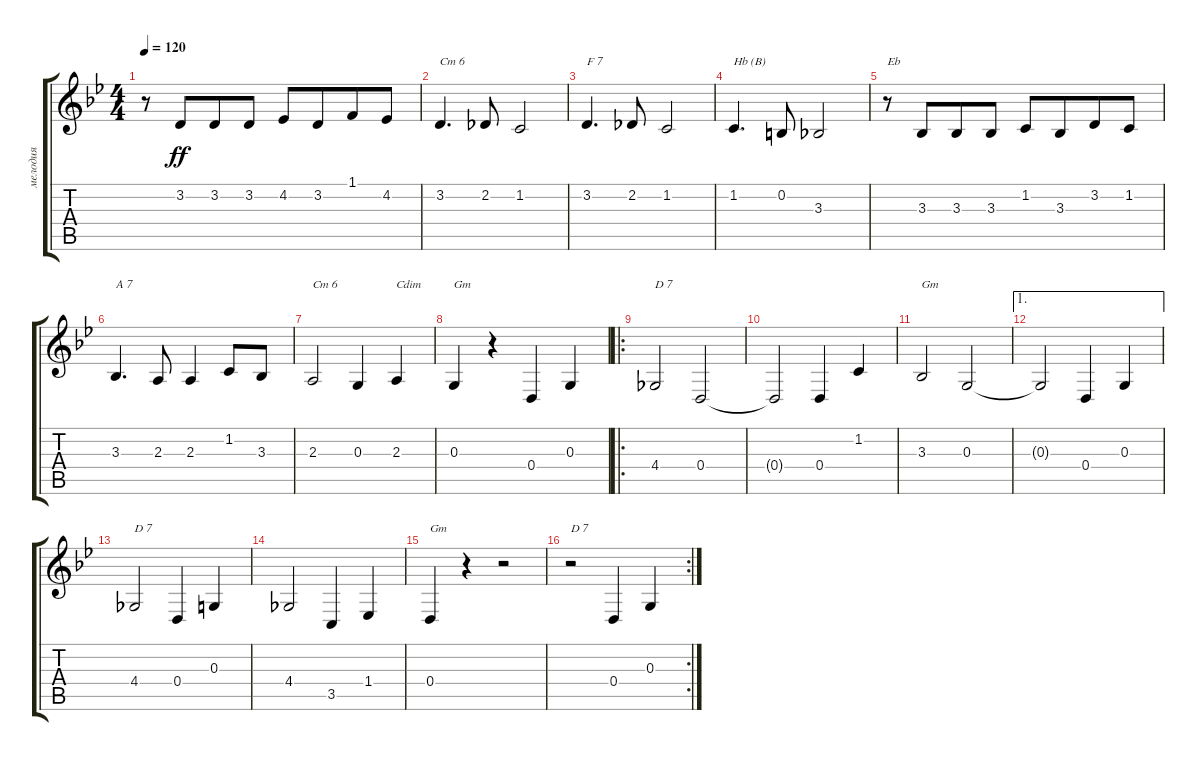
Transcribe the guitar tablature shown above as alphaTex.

\track ("мелодия" "мелодия") {instrument accordion}
\staff {score tabs}
\tuning (E4 B3 G3 D3 A2 E2) {hide}
\ts (4 4)
\tempo 120
\clef g2
\ks gminor
r.8{dy ff} 3.2.8{beam merge} 3.2.8 3.2.8 4.2.8 3.2.8{beam merge} 1.1.8 4.2.8 |
3.2.4{d txt "Cm 6"} 2.2.8 1.2.2 |
3.2.4{d txt "F 7"} 2.2.8 1.2.2 |
1.2.4{d txt "Hb (B)"} 0.2.8 3.3.2 |
r.8{txt "Eb"} 3.3.8{beam merge} 3.3.8 3.3.8 1.2.8 3.3.8{beam merge} 3.2.8 1.2.8 |
3.3.4{d txt "A 7"} 2.3.8 2.3.4 1.2.8 3.3.8 |
2.3.2{txt "Cm 6"} 0.3.4 2.3.4{txt "Cdim"} |
0.3.4{txt "Gm"} r.4 0.4.4 0.3.4 |
\ro
4.4.2{txt "D 7"} 0.4.2 |
0.4{t}.2 0.4.4 1.2.4 |
3.3.2{txt "Gm"} 0.3.2 |
\ae 1
0.3{t}.2 0.4.4 0.3.4 |
4.4.2{txt "D 7"} 0.4.4 0.3.4 |
4.4.2 3.5.4 1.4.4 |
0.4.4{txt "Gm"} r.4 r.2 |
\rc 2
r.2{txt "D 7"} 0.4.4 0.3.4
